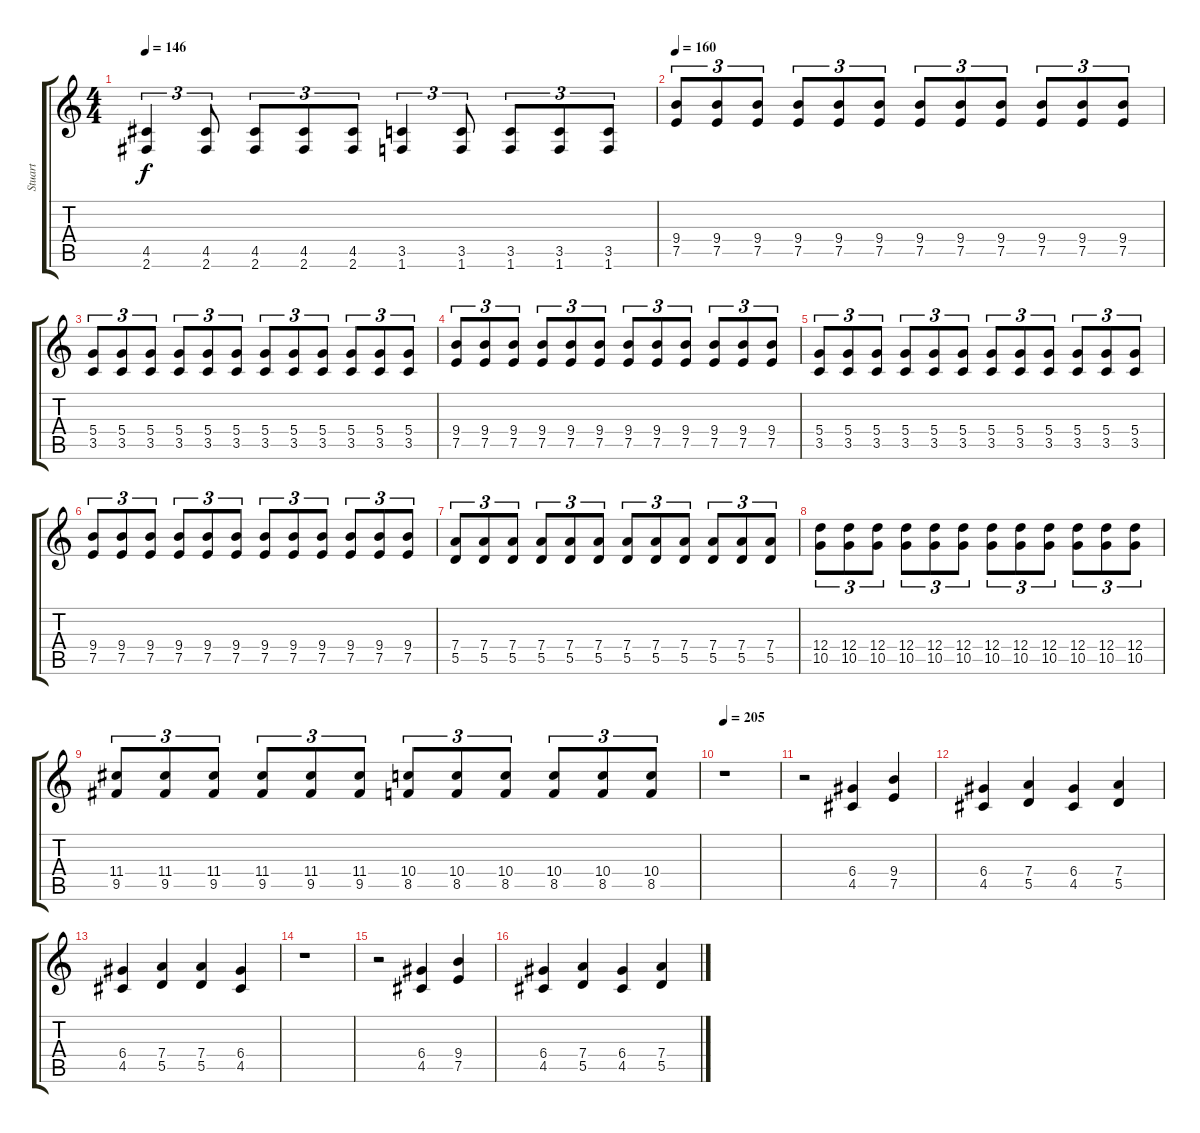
\track ("Stuart" "Stuart") {instrument distortionguitar}
\staff {score tabs}
\tuning (E4 B3 G3 D3 A2 E2) {hide}
\ts (4 4)
\tempo 146
\clef g2
\ks c
(4.5 2.6).4{tu (3 2) dy f} (4.5 2.6).8{tu (3 2)} (4.5 2.6).8{tu (3 2)} (4.5 2.6).8{tu (3 2)} (4.5 2.6).8{tu (3 2)} (3.5 1.6).4{tu (3 2)} (3.5 1.6).8{tu (3 2)} (3.5 1.6).8{tu (3 2)} (3.5 1.6).8{tu (3 2)} (3.5 1.6).8{tu (3 2)} |
\tempo 160
(9.4 7.5).8{tu (3 2)} (9.4 7.5).8{tu (3 2)} (9.4 7.5).8{tu (3 2)} (9.4 7.5).8{tu (3 2)} (9.4 7.5).8{tu (3 2)} (9.4 7.5).8{tu (3 2)} (9.4 7.5).8{tu (3 2)} (9.4 7.5).8{tu (3 2)} (9.4 7.5).8{tu (3 2)} (9.4 7.5).8{tu (3 2)} (9.4 7.5).8{tu (3 2)} (9.4 7.5).8{tu (3 2)} |
(5.4 3.5).8{tu (3 2)} (5.4 3.5).8{tu (3 2)} (5.4 3.5).8{tu (3 2)} (5.4 3.5).8{tu (3 2)} (5.4 3.5).8{tu (3 2)} (5.4 3.5).8{tu (3 2)} (5.4 3.5).8{tu (3 2)} (5.4 3.5).8{tu (3 2)} (5.4 3.5).8{tu (3 2)} (5.4 3.5).8{tu (3 2)} (5.4 3.5).8{tu (3 2)} (5.4 3.5).8{tu (3 2)} |
(9.4 7.5).8{tu (3 2)} (9.4 7.5).8{tu (3 2)} (9.4 7.5).8{tu (3 2)} (9.4 7.5).8{tu (3 2)} (9.4 7.5).8{tu (3 2)} (9.4 7.5).8{tu (3 2)} (9.4 7.5).8{tu (3 2)} (9.4 7.5).8{tu (3 2)} (9.4 7.5).8{tu (3 2)} (9.4 7.5).8{tu (3 2)} (9.4 7.5).8{tu (3 2)} (9.4 7.5).8{tu (3 2)} |
(5.4 3.5).8{tu (3 2)} (5.4 3.5).8{tu (3 2)} (5.4 3.5).8{tu (3 2)} (5.4 3.5).8{tu (3 2)} (5.4 3.5).8{tu (3 2)} (5.4 3.5).8{tu (3 2)} (5.4 3.5).8{tu (3 2)} (5.4 3.5).8{tu (3 2)} (5.4 3.5).8{tu (3 2)} (5.4 3.5).8{tu (3 2)} (5.4 3.5).8{tu (3 2)} (5.4 3.5).8{tu (3 2)} |
(9.4 7.5).8{tu (3 2)} (9.4 7.5).8{tu (3 2)} (9.4 7.5).8{tu (3 2)} (9.4 7.5).8{tu (3 2)} (9.4 7.5).8{tu (3 2)} (9.4 7.5).8{tu (3 2)} (9.4 7.5).8{tu (3 2)} (9.4 7.5).8{tu (3 2)} (9.4 7.5).8{tu (3 2)} (9.4 7.5).8{tu (3 2)} (9.4 7.5).8{tu (3 2)} (9.4 7.5).8{tu (3 2)} |
(7.4 5.5).8{tu (3 2)} (7.4 5.5).8{tu (3 2)} (7.4 5.5).8{tu (3 2)} (7.4 5.5).8{tu (3 2)} (7.4 5.5).8{tu (3 2)} (7.4 5.5).8{tu (3 2)} (7.4 5.5).8{tu (3 2)} (7.4 5.5).8{tu (3 2)} (7.4 5.5).8{tu (3 2)} (7.4 5.5).8{tu (3 2)} (7.4 5.5).8{tu (3 2)} (7.4 5.5).8{tu (3 2)} |
(12.4 10.5).8{tu (3 2)} (12.4 10.5).8{tu (3 2)} (12.4 10.5).8{tu (3 2)} (12.4 10.5).8{tu (3 2)} (12.4 10.5).8{tu (3 2)} (12.4 10.5).8{tu (3 2)} (12.4 10.5).8{tu (3 2)} (12.4 10.5).8{tu (3 2)} (12.4 10.5).8{tu (3 2)} (12.4 10.5).8{tu (3 2)} (12.4 10.5).8{tu (3 2)} (12.4 10.5).8{tu (3 2)} |
(11.4 9.5).8{tu (3 2)} (11.4 9.5).8{tu (3 2)} (11.4 9.5).8{tu (3 2)} (11.4 9.5).8{tu (3 2)} (11.4 9.5).8{tu (3 2)} (11.4 9.5).8{tu (3 2)} (10.4 8.5).8{tu (3 2)} (10.4 8.5).8{tu (3 2)} (10.4 8.5).8{tu (3 2)} (10.4 8.5).8{tu (3 2)} (10.4 8.5).8{tu (3 2)} (10.4 8.5).8{tu (3 2)} |
\tempo 205
r.1 |
r.2 (6.4 4.5).4 (9.4 7.5).4 |
(6.4 4.5).4 (7.4 5.5).4 (6.4 4.5).4 (7.4 5.5).4 |
(6.4 4.5).4 (7.4 5.5).4 (7.4 5.5).4 (6.4 4.5).4 |
r.1 |
r.2 (6.4 4.5).4 (9.4 7.5).4 |
(6.4 4.5).4 (7.4 5.5).4 (6.4 4.5).4 (7.4 5.5).4
